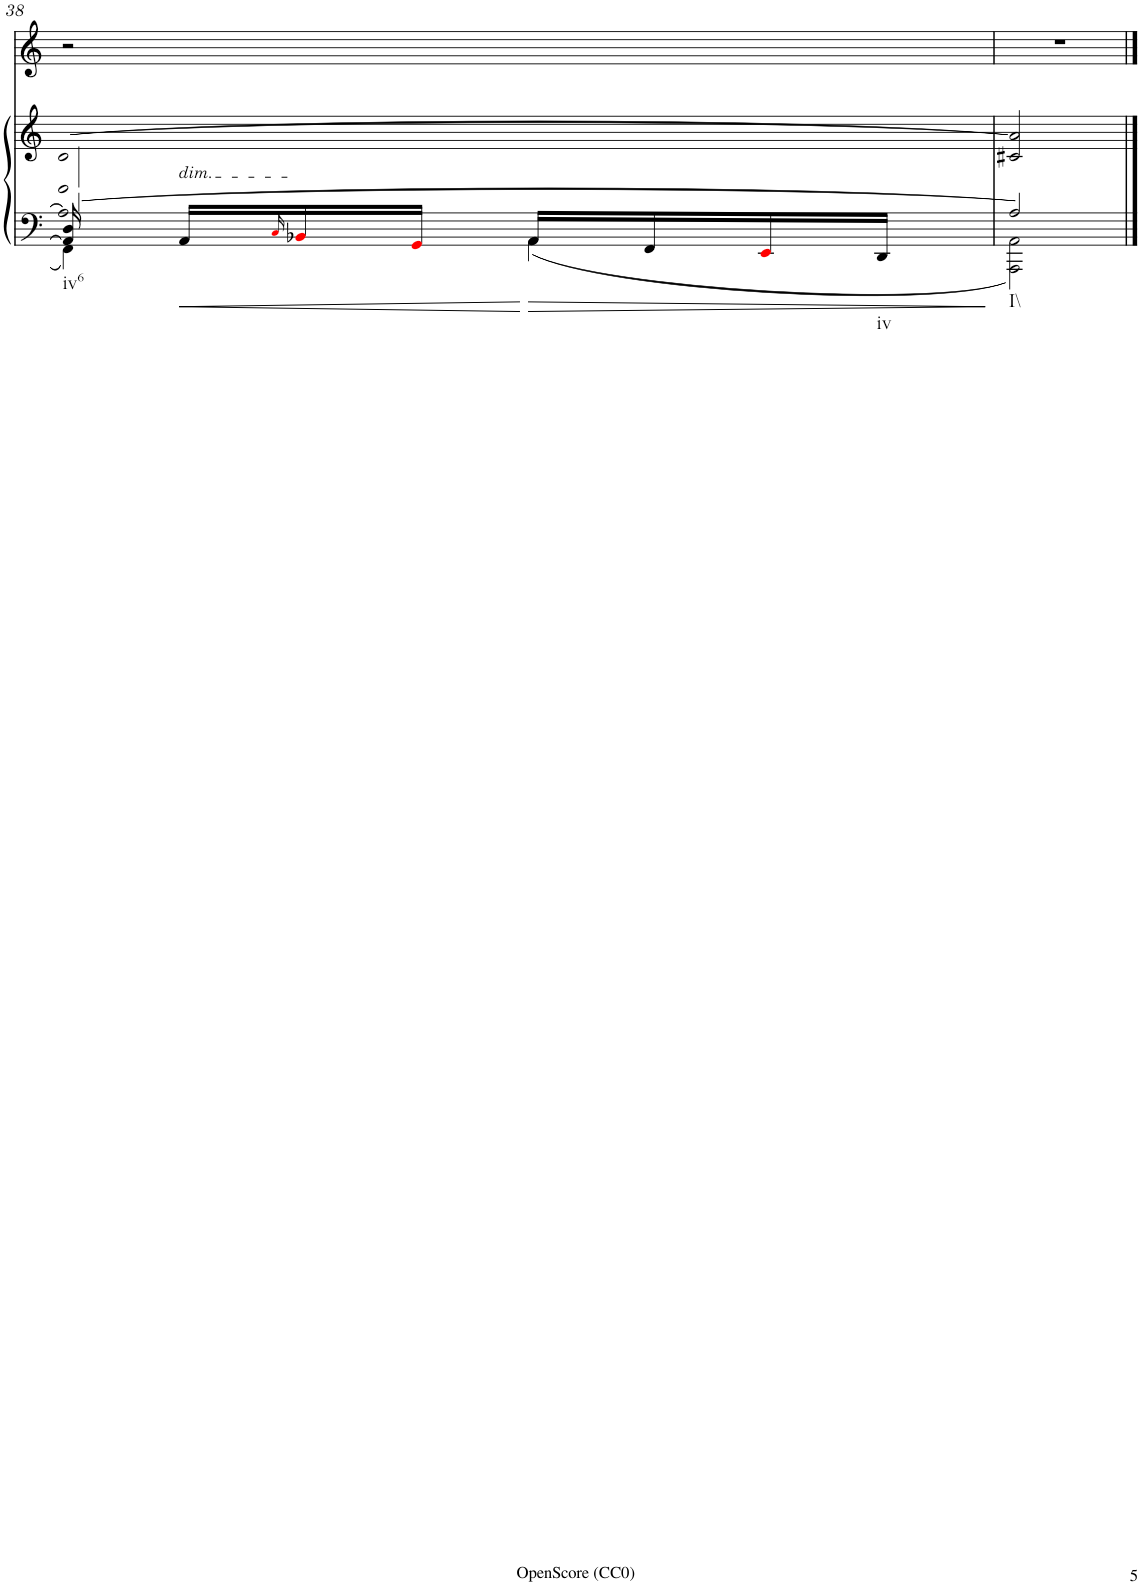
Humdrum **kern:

**kern	**kern	**kern
*part2	*part2	*part1
*staff3	*staff2	*staff1
*I"Piano	*	*I"Voice
*I'Pno	*	*
!!LO:PB:g=z
*clefF4	*clefG2	*clefG2
*k[]	*k[]	*k[]
*M2/4	*M2/4	*M2/4
=38	=38	=38
*^	*	*
*	*^	*	*
!LO:TX:b:t=iv6	!	!	!	!
!LO:TX:b:t=iv	!	!	!	!
2A/_	16AA/] 16D/	4FF\	2d/ [2a/	2r
!	!LO:TX:a:i:t=dim.	!	!	!
.	16AA/LL	.	.	.
.	16qCi/	.	.	.
.	16BB-Xi/	.	.	.
.	16GGi/JJ	.	.	.
.	16AA/LL	4AA\	.	.
.	16FF/	.	.	.
.	16EEi/	.	.	.
.	16DD/JJ	.	.	.
*	*v	*v	*	*
=39	=39	=39	=39
!LO:TX:b:t=I\\	!	!	!
2A/]	2AAA\ 2AA\	2c#X/ 2a/]	2r
*v	*v	*	*
==	==	==
*-	*-	*-
